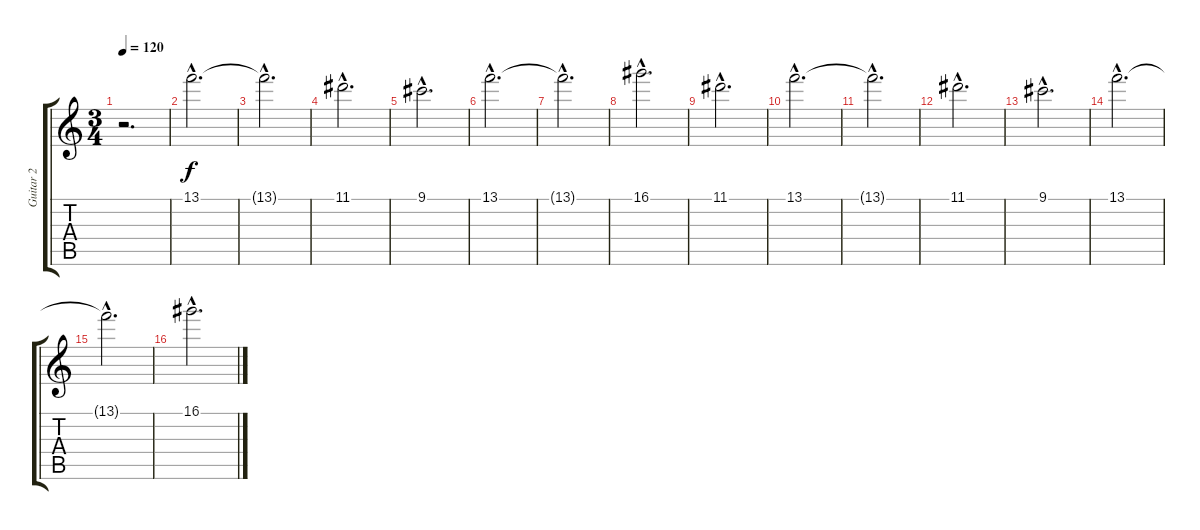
\track ("Guitar 2" "Guitar 2") {instrument distortionguitar}
\staff {score tabs}
\tuning (E4 B3 G3 D3 A2 E2) {hide}
\ts (3 4)
\tempo 120
\clef g2
\ks c
r.2{d dy f} |
13.1{hac}.2{d} |
13.1{hac t}.2{d} |
11.1{hac}.2{d} |
9.1{hac}.2{d} |
13.1{hac}.2{d} |
13.1{hac t}.2{d} |
16.1{hac}.2{d} |
11.1{hac}.2{d} |
13.1{hac}.2{d} |
13.1{hac t}.2{d} |
11.1{hac}.2{d} |
9.1{hac}.2{d} |
13.1{hac}.2{d} |
13.1{hac t}.2{d} |
16.1{hac}.2{d}
